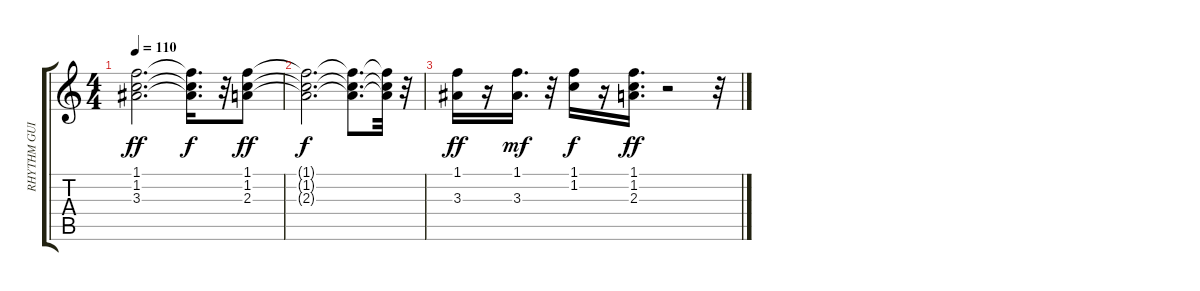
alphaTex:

\track ("RHYTHM GUITAR" "RHYTHM GUI") {solo instrument acousticguitarnylon}
\staff {score tabs}
\tuning (E4 B3 G3 D3 A2 E2) {hide}
\ts (4 4)
\tempo 110
\clef g2
\ks c
(1.1 1.2 3.3).2{d dy ff} (1.1{t} 1.2{t} 3.3{t}).16{d dy f} r.32 (1.1 1.2 2.3).8{dy ff} |
(1.1{t} 1.2{t} 2.3{t}).2{d dy f} (1.1{t} 1.2{t} 2.3{t}).8{d} (1.1{t} 1.2{t} 2.3{t}).32 r.32 |
(1.1 3.3).16{dy ff} r.16 (1.1 3.3).16{d dy mf} r.32 (1.1 1.2).16{dy f} r.16 (1.1 1.2 2.3).16{d dy ff} r.2 r.32
